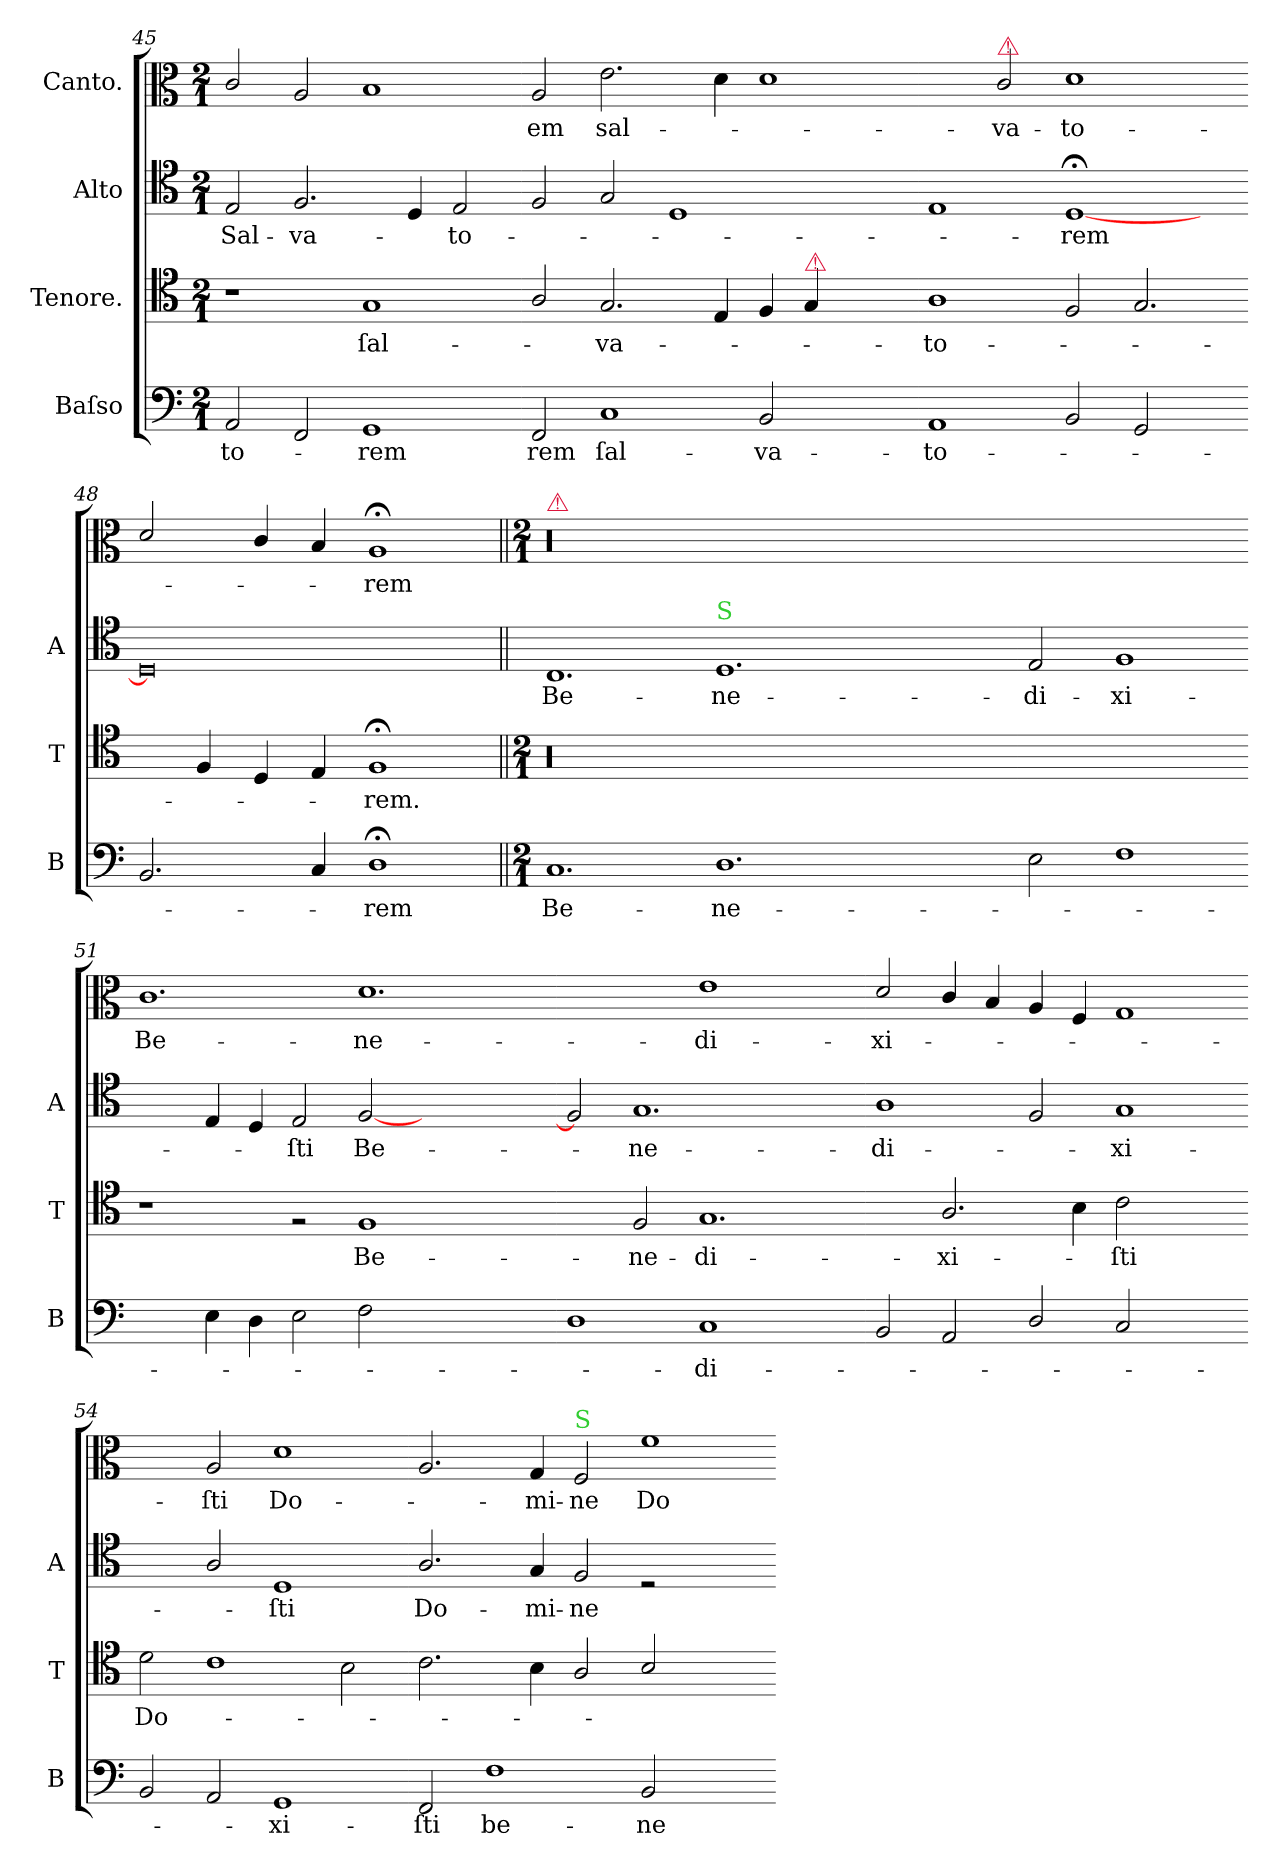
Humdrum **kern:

**kern	**text	**kern	**text	**kern	**text	**kern	**text
*part4	*part4	*part3	*part3	*part2	*part2	*part1	*part1
*staff4	*staff4	*staff3	*staff3	*staff2	*staff2	*staff1	*staff1
*I"Baſso	*	*I"Tenore.	*	*I"Alto	*	*I"Canto.	*
*I'B	*	*I'T	*	*I'A	*	*	*
*clefF4	*	*clefC4	*	*clefC4	*	*clefC3	*
*k[]	*	*k[]	*	*k[]	*	*k[]	*
*M2/1	*	*M2/1	*	*M2/1	*	*M2/1	*
=45	=45	=45	=45	=45	=45	=45	=45
2AA/	-to-	1r	.	2E/	Sal-	2c/	.
2FF/	.	.	.	2.F/	-va-	2A/	.
1GG	-rem	1G	ſal-	.	.	1B	.
.	.	.	.	4D/	.	.	.
.	.	.	.	2E/	-to-	.	.
=46-	=46-	=46-	=46-	=46-	=46-	=46-	=46-
2FF/	-rem	2A/	.	2F/	.	2A/	-em
1C	ſal-	2.G/	-va-	2G/	.	2.e\	sal-
.	.	.	.	1D	.	.	.
.	.	4E/	.	.	.	4d\	.
2BB/	-va-	4F/	.	.	.	1d\	.
!	!	!LO:TX:a:color=crimson:t=⚠	!	!	!	!	!
.	.	4G/	.	.	.	.	.
2ryy	.	2ryy	.	2ryy	.	.	.
=47-	=47-	=47-	=47-	=47-	=47-	=47-	=47-
1AA	-to-	1A	-to-	1E	.	2ryy	.
!	!	!	!	!	!	!LO:TX:a:color=crimson:t=⚠	!
.	.	.	.	.	.	2c/	-va-
2BB/	.	2F/	.	[1D;<;	-rem	1d	-to-
2GG/	.	2.G/	.	.	.	.	.
4ryy	.	.	.	4ryy	.	4ryy	.
=48-	=48-	=48-	=48-	=48-	=48-	=48-	=48-
2.BB/	.	4ryy	.	0D]	.	2d/	.
.	.	4F/	.	.	.	.	.
.	.	4D/	.	.	.	4c/	.
4C/	.	4E/	.	.	.	4B/	.
1D;<;	-rem	1F;<;	-rem.	.	.	1A;<;	-rem
=49||	=49||	=49||	=49||	=49||	=49||	=49||	=49||
*M2/1	*	*M2/1	*	*	*	*M2/1	*
!	!	!	!	!	!	!LO:TX:a:color=crimson:t=⚠	!
1.C	Be-	00r	.	1.C	Be-	00r	.
!	!	!	!	!LO:TX:a:color=limegreen:t=S	!	!	!
1.D\	-ne-	.	.	1.D/	-ne-	.	.
1ryy	.	.	.	1ryy	.	.	.
=50-	=50-	=50-	=50-	=50-	=50-	=50-	=50-
2E\	.	1.ryy	.	2E/	-di-	1.ryy	.
1F\	.	.	.	1F/	-xi-	.	.
=51-	=51-	=51-	=51-	=51-	=51-	=51-	=51-
2ryy	.	1r	.	2ryy	.	1.c	Be-
4E\	.	.	.	4E/	.	.	.
4D\	.	.	.	4D/	.	.	.
2E\	.	2rF	.	2E/	-ſti	.	.
2F\	.	1F/	Be-	[2F/	Be-	1.d\	-ne-
1ryy	.	.	.	1ryy	.	.	.
.	.	2ryy	.	.	.	.	.
=52-	=52-	=52-	=52-	=52-	=52-	=52-	=52-
1D	.	2ryy	.	2F]	.	1ryy	.
.	.	2F/	-ne-	1.G	-ne-	.	.
1C	-di-	1.G	-di-	.	.	1e	-di-
2ryy	.	.	.	2ryy	.	2ryy	.
=53-	=53-	=53-	=53-	=53-	=53-	=53-	=53-
2BB/	.	2ryy	.	1A	-di-	2d/	-xi-
2AA/	.	2.A/	-xi-	.	.	4c/	.
.	.	.	.	.	.	4B/	.
2D/	.	.	.	2F/	.	4A/	.
.	.	4B\	.	.	.	4F/	.
2C/	.	2c\	-ſti	1G/	-xi-	1G/	.
2ryy	.	2ryy	.	.	.	.	.
=54-	=54-	=54-	=54-	=54-	=54-	=54-	=54-
2BB/	.	2d\	Do-	2ryy	.	2ryy	.
2AA/	.	1c	.	2A/	.	2A/	-ſti
1GG	-xi-	.	.	1D	-ſti	1d	Do-
.	.	2B\	.	.	.	.	.
=55-	=55-	=55-	=55-	=55-	=55-	=55-	=55-
2FF/	-ſti	2.c\	.	2.A/	Do-	2.A/	.
1F	be-	.	.	.	.	.	.
.	.	4B\	.	4G/	-mi-	4G/	-mi-
!	!	!	!	!	!	!LO:TX:a:color=limegreen:t=S	!
.	.	2A/	.	2F/	-ne	2F/	-ne
2BB/	-ne-	2B/	.	2rD	.	1f\	Do-
2ryy	.	2ryy	.	2ryy	.	.	.
=-	=-	=-	=-	=-	=-	=-	=-
*-	*-	*-	*-	*-	*-	*-	*-
